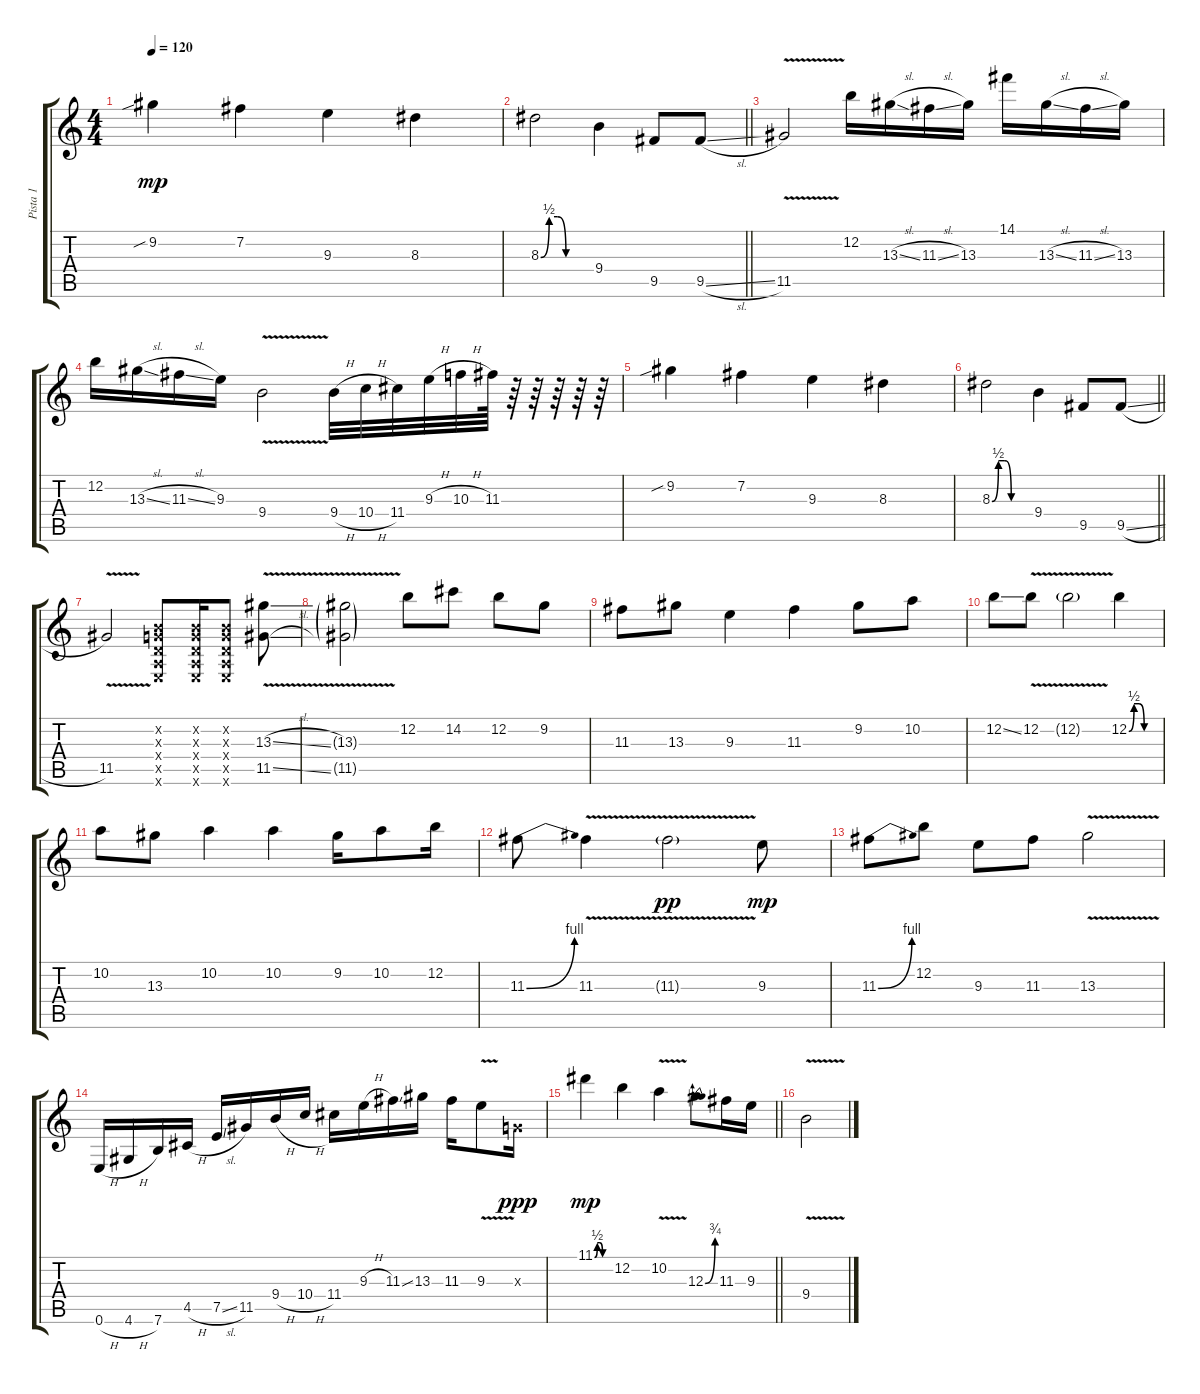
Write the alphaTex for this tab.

\track ("Pista 1" "Pista 1") {instrument distortionguitar}
\staff {score tabs}
\tuning (E4 B3 G3 D3 A2 E2) {hide}
\ts (4 4)
\tempo 120
\clef g2
\ks c
9.2{sib}.4{dy mp} 7.2.4 9.3.4 8.3.4 |
\barLineRight lightlight
8.3{be (custom 0 0 10 2 20 2 30 0 60 0)}.2 9.4.4 9.5.8 9.5{sl}.8 |
11.5{v}.2 12.2.16 13.3{sl}.16 11.3{sl}.16 13.3.16 14.1.16 13.3{sl}.16 11.3{sl}.16 13.3.16 |
12.2.16 13.3{sl}.16 11.3{sl}.16 9.3.16 9.4{v}.2 9.4{h}.32 10.4{h}.32 11.4.32 9.3{h}.32 10.3{h}.32 11.3.64 r.64 r.64 r.64 r.64 r.64 |
9.2{sib}.4 7.2.4 9.3.4 8.3.4 |
\barLineRight lightlight
8.3{be (custom 0 0 10 2 20 2 30 0 60 0)}.2 9.4.4 9.5.8 9.5{sl}.8 |
11.5{v}.2 (0.2{x} 0.3{x} 0.4{x} 0.5{x} 0.6{x}).8 (0.2{x} 0.3{x} 0.4{x} 0.5{x} 0.6{x}).16 (0.2{x} 0.3{x} 0.4{x} 0.5{x} 0.6{x}).8 (13.3{v sl} 11.5{sl}).8 |
(13.3{v g} 11.5{g}).2 12.2.8 14.2.8 12.2.8 9.2.8 |
11.3.8 13.3.8 9.3.4 11.3.4 9.2.8 10.2.8 |
12.2{ss}.8 12.2{v}.8 12.2{v g}.2 12.2{be (custom 0 0 10 2 20 2 30 0 60 0)}.4 |
10.2.8 13.3.8 10.2.4 10.2.4 9.2.16 10.2.8 12.2.16 |
11.3{be (bend 0 0 60 4)}.8 11.3{v}.4 11.3{v g}.2{dy pp} 9.3.8{dy mp} |
11.3{be (bend 0 0 60 4)}.8 12.2.8 9.3.8 11.3.8 13.3{v}.2 |
0.6{h}.16 4.6{h}.16 7.6.16 4.5{h}.16 7.5{sl}.16 11.5.16 9.4{h}.16 10.4{h}.16 11.4.16 9.3{h}.16 11.3{ss}.16 13.3.16 11.3.16 9.3{v}.8 0.3{x}.16{dy ppp} |
\barLineRight lightlight
11.1{be (custom 0 0 10 2 20 2 30 0 60 0)}.4{dy mp} 12.2.4 10.2{v}.4 12.3{be (bend 0 0 60 3)}.8 11.3.16 9.3.16 |
9.4{v}.2
